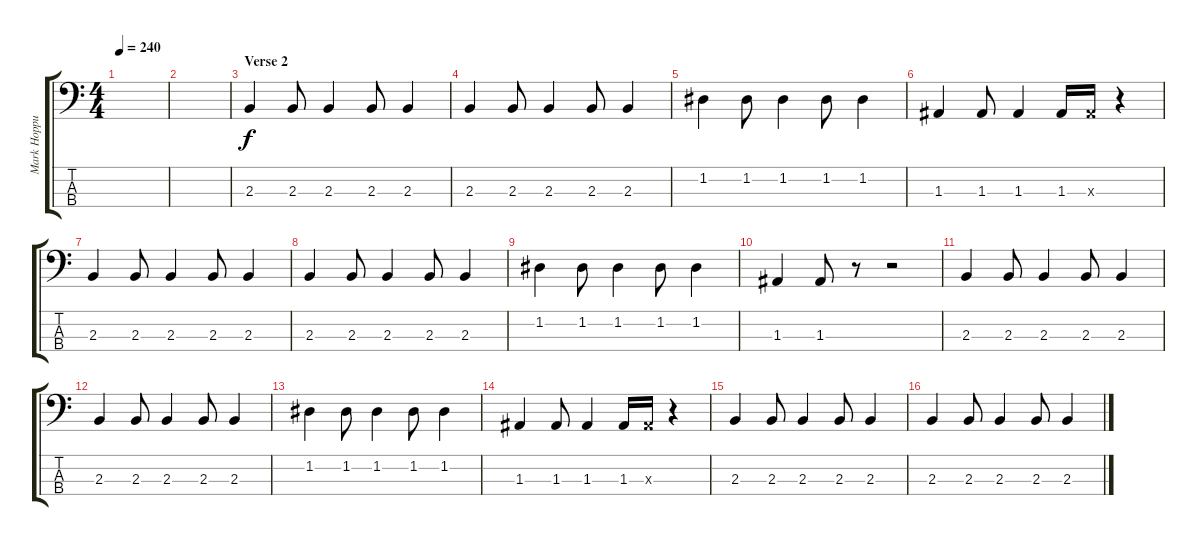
\track ("Mark Hoppus - Bass" "Mark Hoppu") {instrument electricbasspick}
\staff {score tabs}
\tuning (G2 D2 A1 E1) {hide}
\ts (4 4)
\tempo 240
\clef f4
\ks c
|
|
\section ("" "Verse 2")
2.3.4 2.3.8 2.3.4 2.3.8 2.3.4 |
2.3.4 2.3.8 2.3.4 2.3.8 2.3.4 |
1.2.4 1.2.8 1.2.4 1.2.8 1.2.4 |
1.3.4 1.3.8 1.3.4 1.3.16 1.3{x}.16 r.4 |
2.3.4 2.3.8 2.3.4 2.3.8 2.3.4 |
2.3.4 2.3.8 2.3.4 2.3.8 2.3.4 |
1.2.4 1.2.8 1.2.4 1.2.8 1.2.4 |
1.3.4 1.3.8 r.8 r.2 |
2.3.4 2.3.8 2.3.4 2.3.8 2.3.4 |
2.3.4 2.3.8 2.3.4 2.3.8 2.3.4 |
1.2.4 1.2.8 1.2.4 1.2.8 1.2.4 |
1.3.4 1.3.8 1.3.4 1.3.16 1.3{x}.16 r.4 |
2.3.4 2.3.8 2.3.4 2.3.8 2.3.4 |
2.3.4 2.3.8 2.3.4 2.3.8 2.3.4
